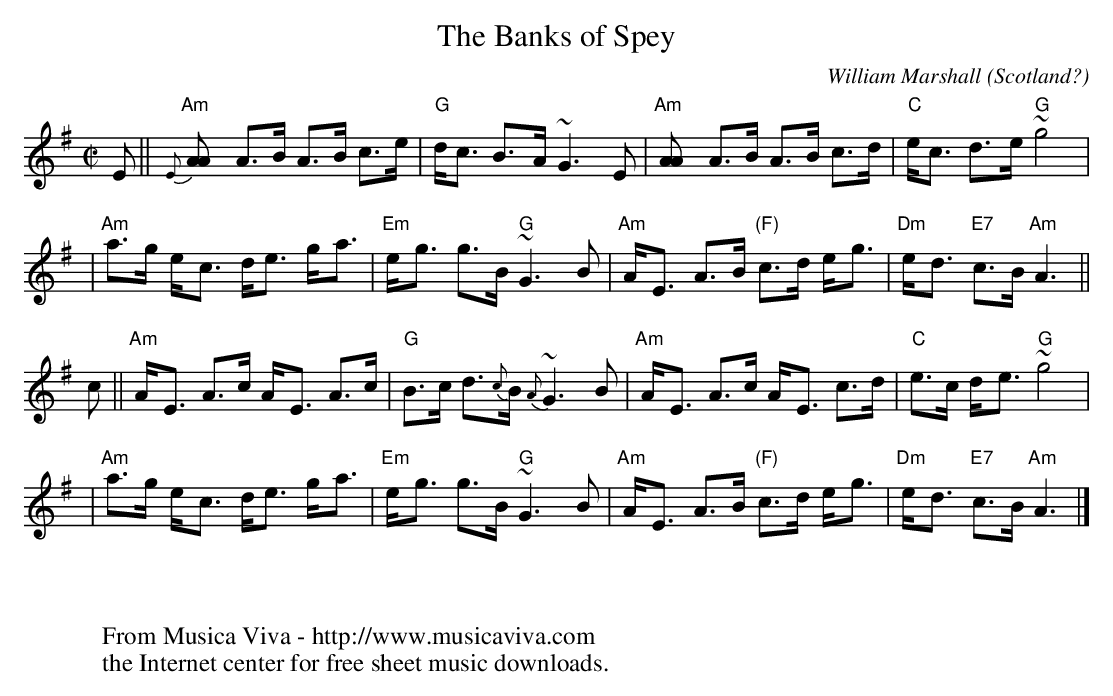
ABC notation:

X:1
T:The Banks of Spey
C:William Marshall
O:Scotland?
M:C|
L:1/8
K:ADor
E || "Am"{E}[A2A] A>B A>B c>e | "G"d<c B->A ~G3 E \
   | "Am"[A2A] A>B A>B c>d | "C"e<c d->e "G"~g4 |
   | "Am"a>g e-<c d<e g-<a | "Em"e-<g g>B "G"~G3 B \
   | "Am"A-<E A>B "(F)"c>d e-<g | "Dm"e-<d "E7"c>B "Am"A3 ||
c || "Am"A-<E A>c A-<E A>c | "G"B>c d>{c}B {A}~G3 B \
   | "Am"A-<E A>c A-<E c>d | "C"e>c d-<e "G"~g4 |
   | "Am"a>g e-<c d<e g-<a | "Em"e-<g g>B "G"~G3 B \
   | "Am"A-<E A>B "(F)"c>d e-<g | "Dm"e-<d "E7"c>B "Am"A3 |]
W:
W:
W:  From Musica Viva - http://www.musicaviva.com
W:  the Internet center for free sheet music downloads.
